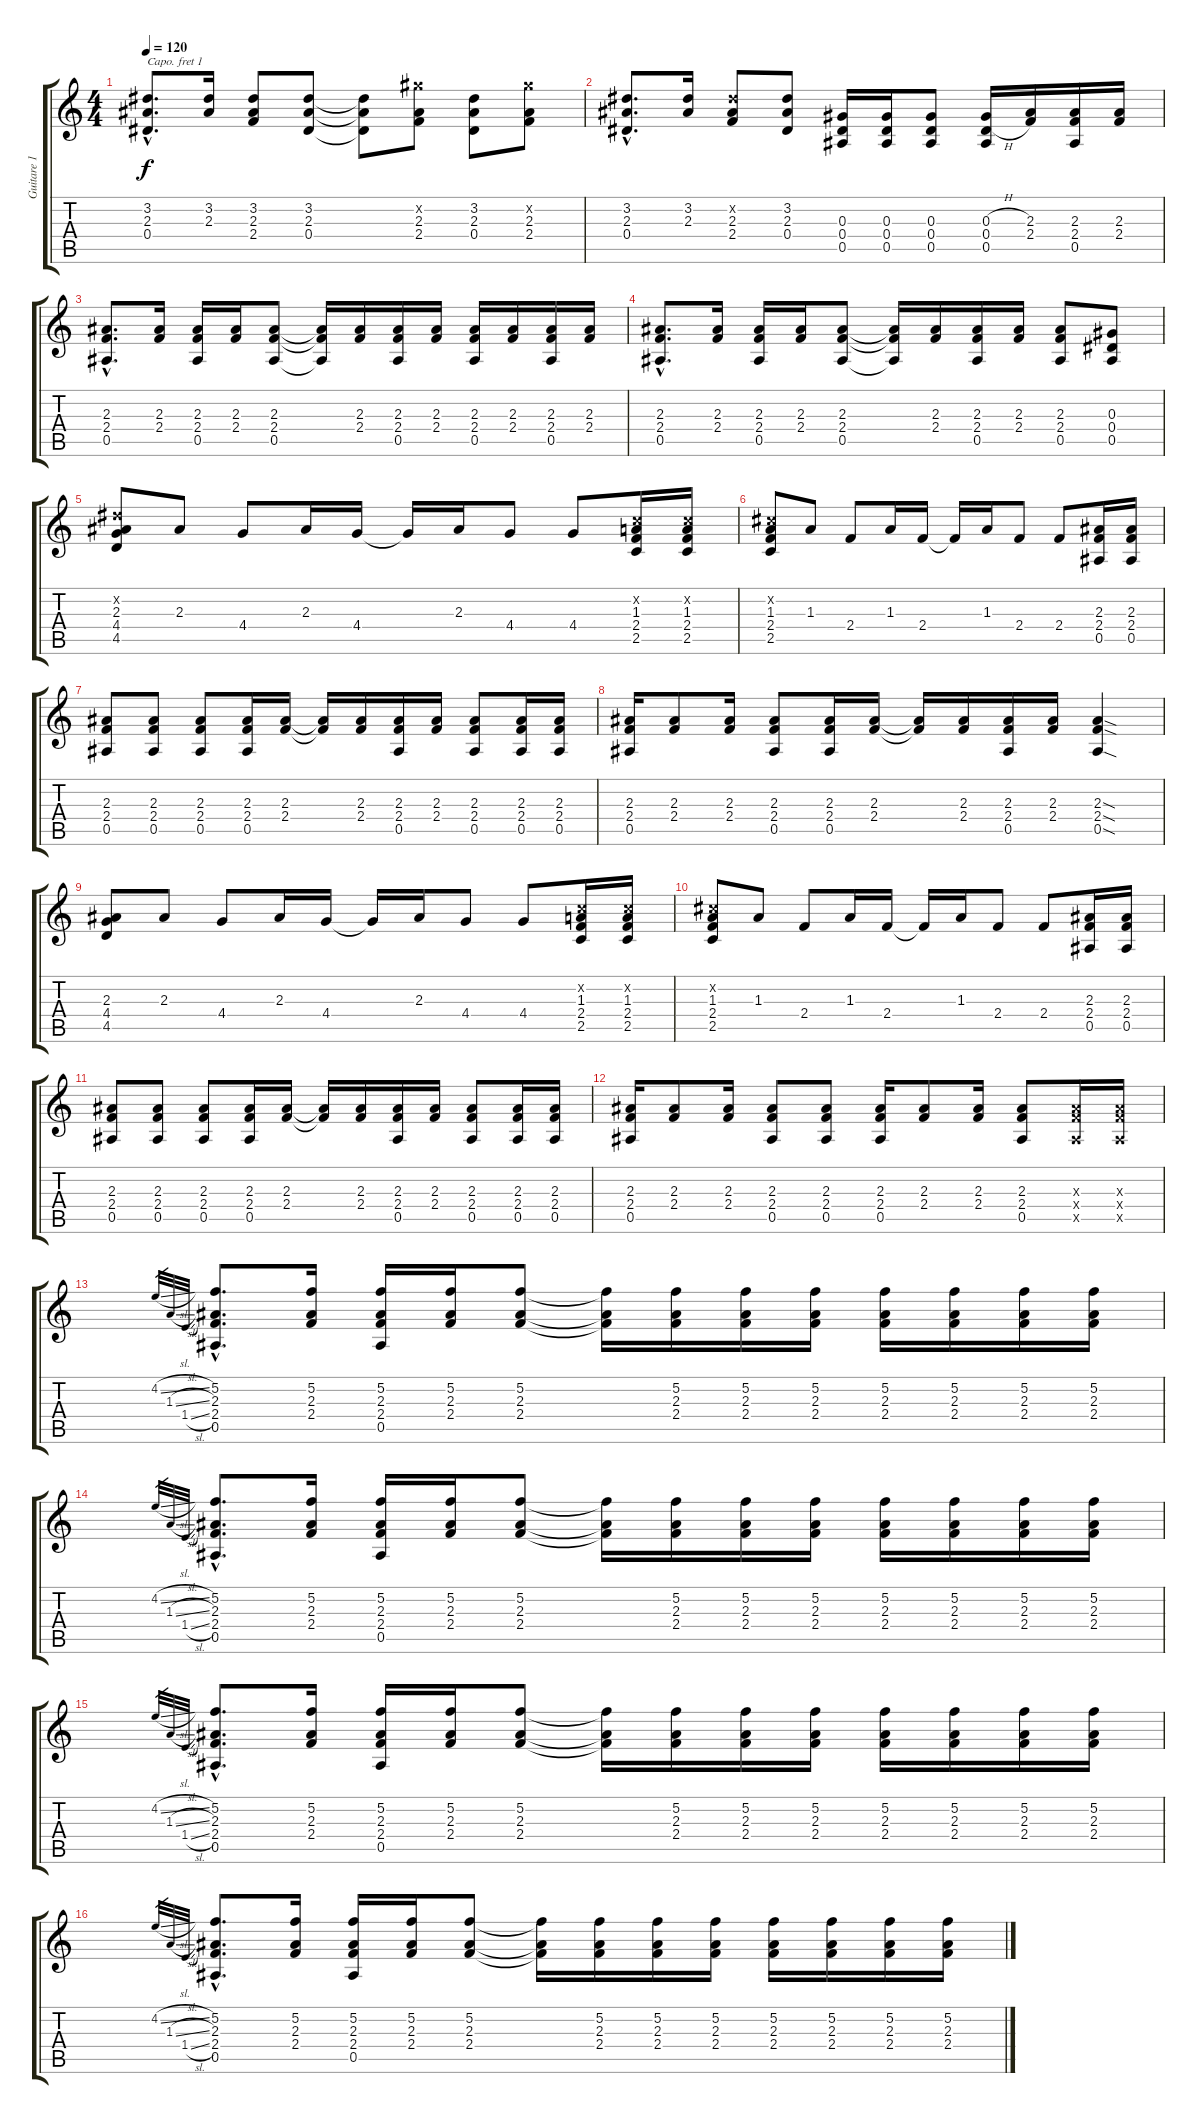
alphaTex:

\track ("Guitare 1" "Guitare 1") {instrument distortionguitar}
\staff {score tabs}
\capo 1
\tuning (E4 B3 G3 D3 A2 E2) {hide}
\ts (4 4)
\tempo 120
\clef g2
\ks c
(3.2{hac} 2.3{hac} 0.4{hac}).8{d dy f} (3.2 2.3).16 (3.2 2.3 2.4).8 (3.2 2.3 0.4).8 (3.2{t} 2.3{t} 0.4{t}).8 (8.2{x} 2.3 2.4).8 (3.2 2.3 0.4).8 (8.2{x} 2.3 2.4).8 |
(3.2{hac} 2.3{hac} 0.4{hac}).8{d} (3.2 2.3).16 (3.2{x} 2.3 2.4).8 (3.2 2.3 0.4).8 (0.3 0.4 0.5).16 (0.3 0.4 0.5).16 (0.3 0.4 0.5).8 (0.3{h} 0.4{h} 0.5).16 (2.3 2.4).16 (2.3 2.4 0.5).16 (2.3 2.4).16 |
(2.3{hac} 2.4{hac} 0.5{hac}).8{d} (2.3 2.4).16 (2.3 2.4 0.5).16 (2.3 2.4).16 (2.3 2.4 0.5).8 (2.3{t} 2.4{t} 0.5{t}).16 (2.3 2.4).16 (2.3 2.4 0.5).16 (2.3 2.4).16 (2.3 2.4 0.5).16 (2.3 2.4).16 (2.3 2.4 0.5).16 (2.3 2.4).16 |
(2.3{hac} 2.4{hac} 0.5{hac}).8{d} (2.3 2.4).16 (2.3 2.4 0.5).16 (2.3 2.4).16 (2.3 2.4 0.5).8 (2.3{t} 2.4{t} 0.5{t}).16 (2.3 2.4).16 (2.3 2.4 0.5).16 (2.3 2.4).16 (2.3 2.4 0.5).8 (0.3 0.4 0.5).8 |
(3.2{x} 2.3 4.4 4.5).8 2.3.8 4.4.8 2.3.16 4.4.16 4.4{t}.16 2.3.16 4.4.8 4.4.8 (0.2{x} 1.3 2.4 2.5).16 (0.2{x} 1.3 2.4 2.5).16 |
(1.2{x} 1.3 2.4 2.5).8 1.3.8 2.4.8 1.3.16 2.4.16 2.4{t}.16 1.3.16 2.4.8 2.4.8 (2.3 2.4 0.5).16 (2.3 2.4 0.5).16 |
(2.3 2.4 0.5).8 (2.3 2.4 0.5).8 (2.3 2.4 0.5).8 (2.3 2.4 0.5).16 (2.3 2.4).16 (2.3{t} 2.4{t}).16 (2.3 2.4).16 (2.3 2.4 0.5).16 (2.3 2.4).16 (2.3 2.4 0.5).8 (2.3 2.4 0.5).16 (2.3 2.4 0.5).16 |
(2.3 2.4 0.5).16 (2.3 2.4).8 (2.3 2.4).16 (2.3 2.4 0.5).8 (2.3 2.4 0.5).16 (2.3 2.4).16 (2.3{t} 2.4{t}).16 (2.3 2.4).16 (2.3 2.4 0.5).16 (2.3 2.4).16 (2.3{sod} 2.4{sod} 0.5{sod}).4 |
(2.3 4.4 4.5).8 2.3.8 4.4.8 2.3.16 4.4.16 4.4{t}.16 2.3.16 4.4.8 4.4.8 (0.2{x} 1.3 2.4 2.5).16 (0.2{x} 1.3 2.4 2.5).16 |
(1.2{x} 1.3 2.4 2.5).8 1.3.8 2.4.8 1.3.16 2.4.16 2.4{t}.16 1.3.16 2.4.8 2.4.8 (2.3 2.4 0.5).16 (2.3 2.4 0.5).16 |
(2.3 2.4 0.5).8 (2.3 2.4 0.5).8 (2.3 2.4 0.5).8 (2.3 2.4 0.5).16 (2.3 2.4).16 (2.3{t} 2.4{t}).16 (2.3 2.4).16 (2.3 2.4 0.5).16 (2.3 2.4).16 (2.3 2.4 0.5).8 (2.3 2.4 0.5).16 (2.3 2.4 0.5).16 |
(2.3 2.4 0.5).16 (2.3 2.4).8 (2.3 2.4).16 (2.3 2.4 0.5).8 (2.3 2.4 0.5).8 (2.3 2.4 0.5).16 (2.3 2.4).8 (2.3 2.4).16 (2.3 2.4 0.5).8 (2.3{x} 2.4{x} 0.5{x}).16 (2.3{x} 2.4{x} 0.5{x}).16 |
4.2{sl}.32{gr} 1.3{sl}.32{gr} 1.4{sl}.32{gr} (5.2{hac} 2.3{hac} 2.4{hac} 0.5{hac}).8{d} (5.2 2.3 2.4).16 (5.2 2.3 2.4 0.5).16 (5.2 2.3 2.4).16 (5.2 2.3 2.4).8 (5.2{t} 2.3{t} 2.4{t}).16 (5.2 2.3 2.4).16 (5.2 2.3 2.4).16 (5.2 2.3 2.4).16 (5.2 2.3 2.4).16 (5.2 2.3 2.4).16 (5.2 2.3 2.4).16 (5.2 2.3 2.4).16 |
4.2{sl}.32{gr} 1.3{sl}.32{gr} 1.4{sl}.32{gr} (5.2{hac} 2.3{hac} 2.4{hac} 0.5{hac}).8{d} (5.2 2.3 2.4).16 (5.2 2.3 2.4 0.5).16 (5.2 2.3 2.4).16 (5.2 2.3 2.4).8 (5.2{t} 2.3{t} 2.4{t}).16 (5.2 2.3 2.4).16 (5.2 2.3 2.4).16 (5.2 2.3 2.4).16 (5.2 2.3 2.4).16 (5.2 2.3 2.4).16 (5.2 2.3 2.4).16 (5.2 2.3 2.4).16 |
4.2{sl}.32{gr} 1.3{sl}.32{gr} 1.4{sl}.32{gr} (5.2{hac} 2.3{hac} 2.4{hac} 0.5{hac}).8{d} (5.2 2.3 2.4).16 (5.2 2.3 2.4 0.5).16 (5.2 2.3 2.4).16 (5.2 2.3 2.4).8 (5.2{t} 2.3{t} 2.4{t}).16 (5.2 2.3 2.4).16 (5.2 2.3 2.4).16 (5.2 2.3 2.4).16 (5.2 2.3 2.4).16 (5.2 2.3 2.4).16 (5.2 2.3 2.4).16 (5.2 2.3 2.4).16 |
4.2{sl}.32{gr} 1.3{sl}.32{gr} 1.4{sl}.32{gr} (5.2{hac} 2.3{hac} 2.4{hac} 0.5{hac}).8{d} (5.2 2.3 2.4).16 (5.2 2.3 2.4 0.5).16 (5.2 2.3 2.4).16 (5.2 2.3 2.4).8 (5.2{t} 2.3{t} 2.4{t}).16 (5.2 2.3 2.4).16 (5.2 2.3 2.4).16 (5.2 2.3 2.4).16 (5.2 2.3 2.4).16 (5.2 2.3 2.4).16 (5.2 2.3 2.4).16 (5.2 2.3 2.4).16
